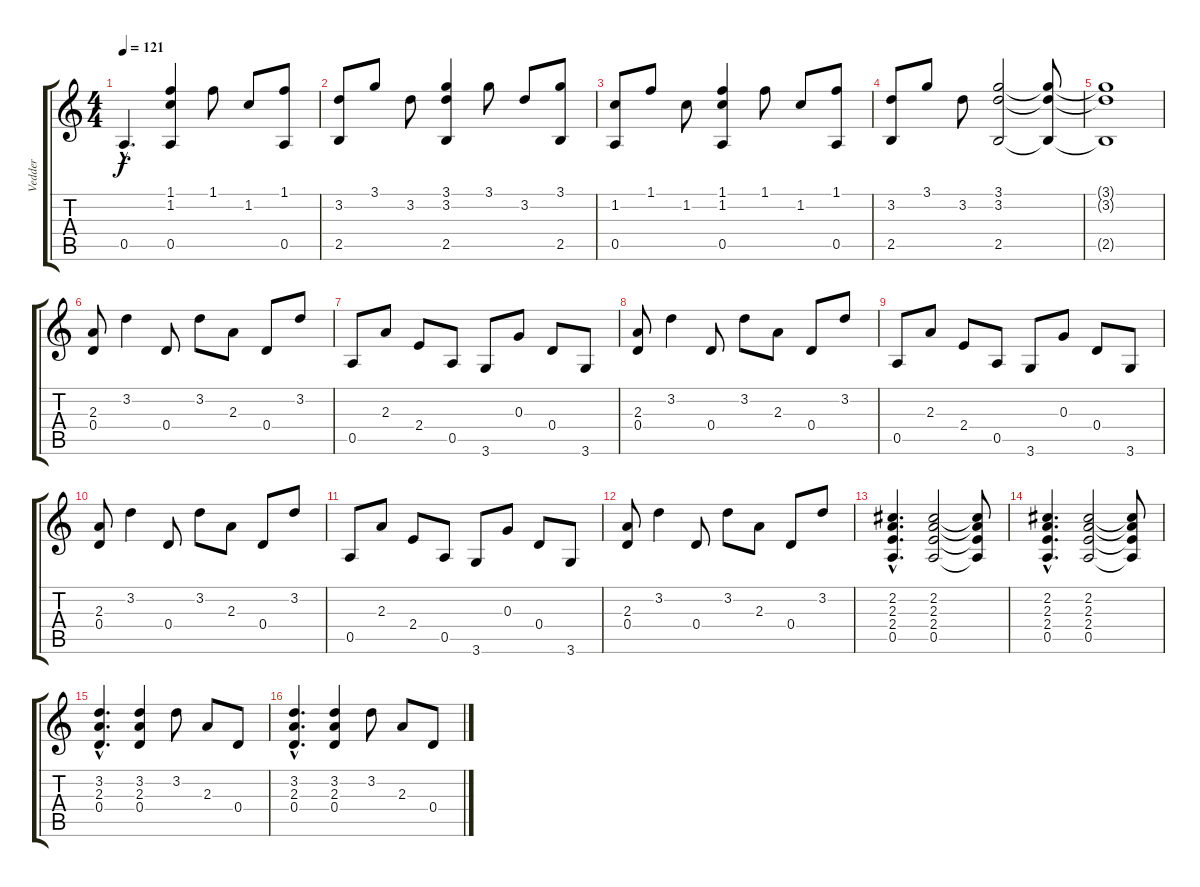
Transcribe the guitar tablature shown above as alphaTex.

\track ("Vedder" "Vedder") {instrument acousticguitarsteel}
\staff {score tabs}
\tuning (E4 B3 G3 D3 A2 E2) {hide}
\ts (4 4)
\tempo 121
\clef g2
\ks c
0.5{hac}.4{d dy f} (1.1 1.2 0.5).4 1.1.8 1.2.8 (1.1 0.5).8 |
(3.2 2.5).8 3.1.8 3.2.8 (3.1 3.2 2.5).4 3.1.8 3.2.8 (3.1 2.5).8 |
(1.2 0.5).8 1.1.8 1.2.8 (1.1 1.2 0.5).4 1.1.8 1.2.8 (1.1 0.5).8 |
(3.2 2.5).8 3.1.8 3.2.8 (3.1 3.2 2.5).2 (3.1{t} 3.2{t} 2.5{t}).8 |
(3.1{t} 3.2{t} 2.5{t}).1 |
(2.3 0.4).8 3.2.4 0.4.8 3.2.8 2.3.8 0.4.8 3.2.8 |
0.5.8 2.3.8 2.4.8 0.5.8 3.6.8 0.3.8 0.4.8 3.6.8 |
(2.3 0.4).8 3.2.4 0.4.8 3.2.8 2.3.8 0.4.8 3.2.8 |
0.5.8 2.3.8 2.4.8 0.5.8 3.6.8 0.3.8 0.4.8 3.6.8 |
(2.3 0.4).8 3.2.4 0.4.8 3.2.8 2.3.8 0.4.8 3.2.8 |
0.5.8 2.3.8 2.4.8 0.5.8 3.6.8 0.3.8 0.4.8 3.6.8 |
(2.3 0.4).8 3.2.4 0.4.8 3.2.8 2.3.8 0.4.8 3.2.8 |
(2.2{hac} 2.3{hac} 2.4{hac} 0.5{hac}).4{d} (2.2 2.3 2.4 0.5).2 (2.2{t} 2.3{t} 2.4{t} 0.5{t}).8 |
(2.2{hac} 2.3{hac} 2.4{hac} 0.5{hac}).4{d} (2.2 2.3 2.4 0.5).2 (2.2{t} 2.3{t} 2.4{t} 0.5{t}).8 |
(3.2{hac} 2.3{hac} 0.4{hac}).4{d} (3.2 2.3 0.4).4 3.2.8 2.3.8 0.4.8 |
(3.2{hac} 2.3{hac} 0.4{hac}).4{d} (3.2 2.3 0.4).4 3.2.8 2.3.8 0.4.8
